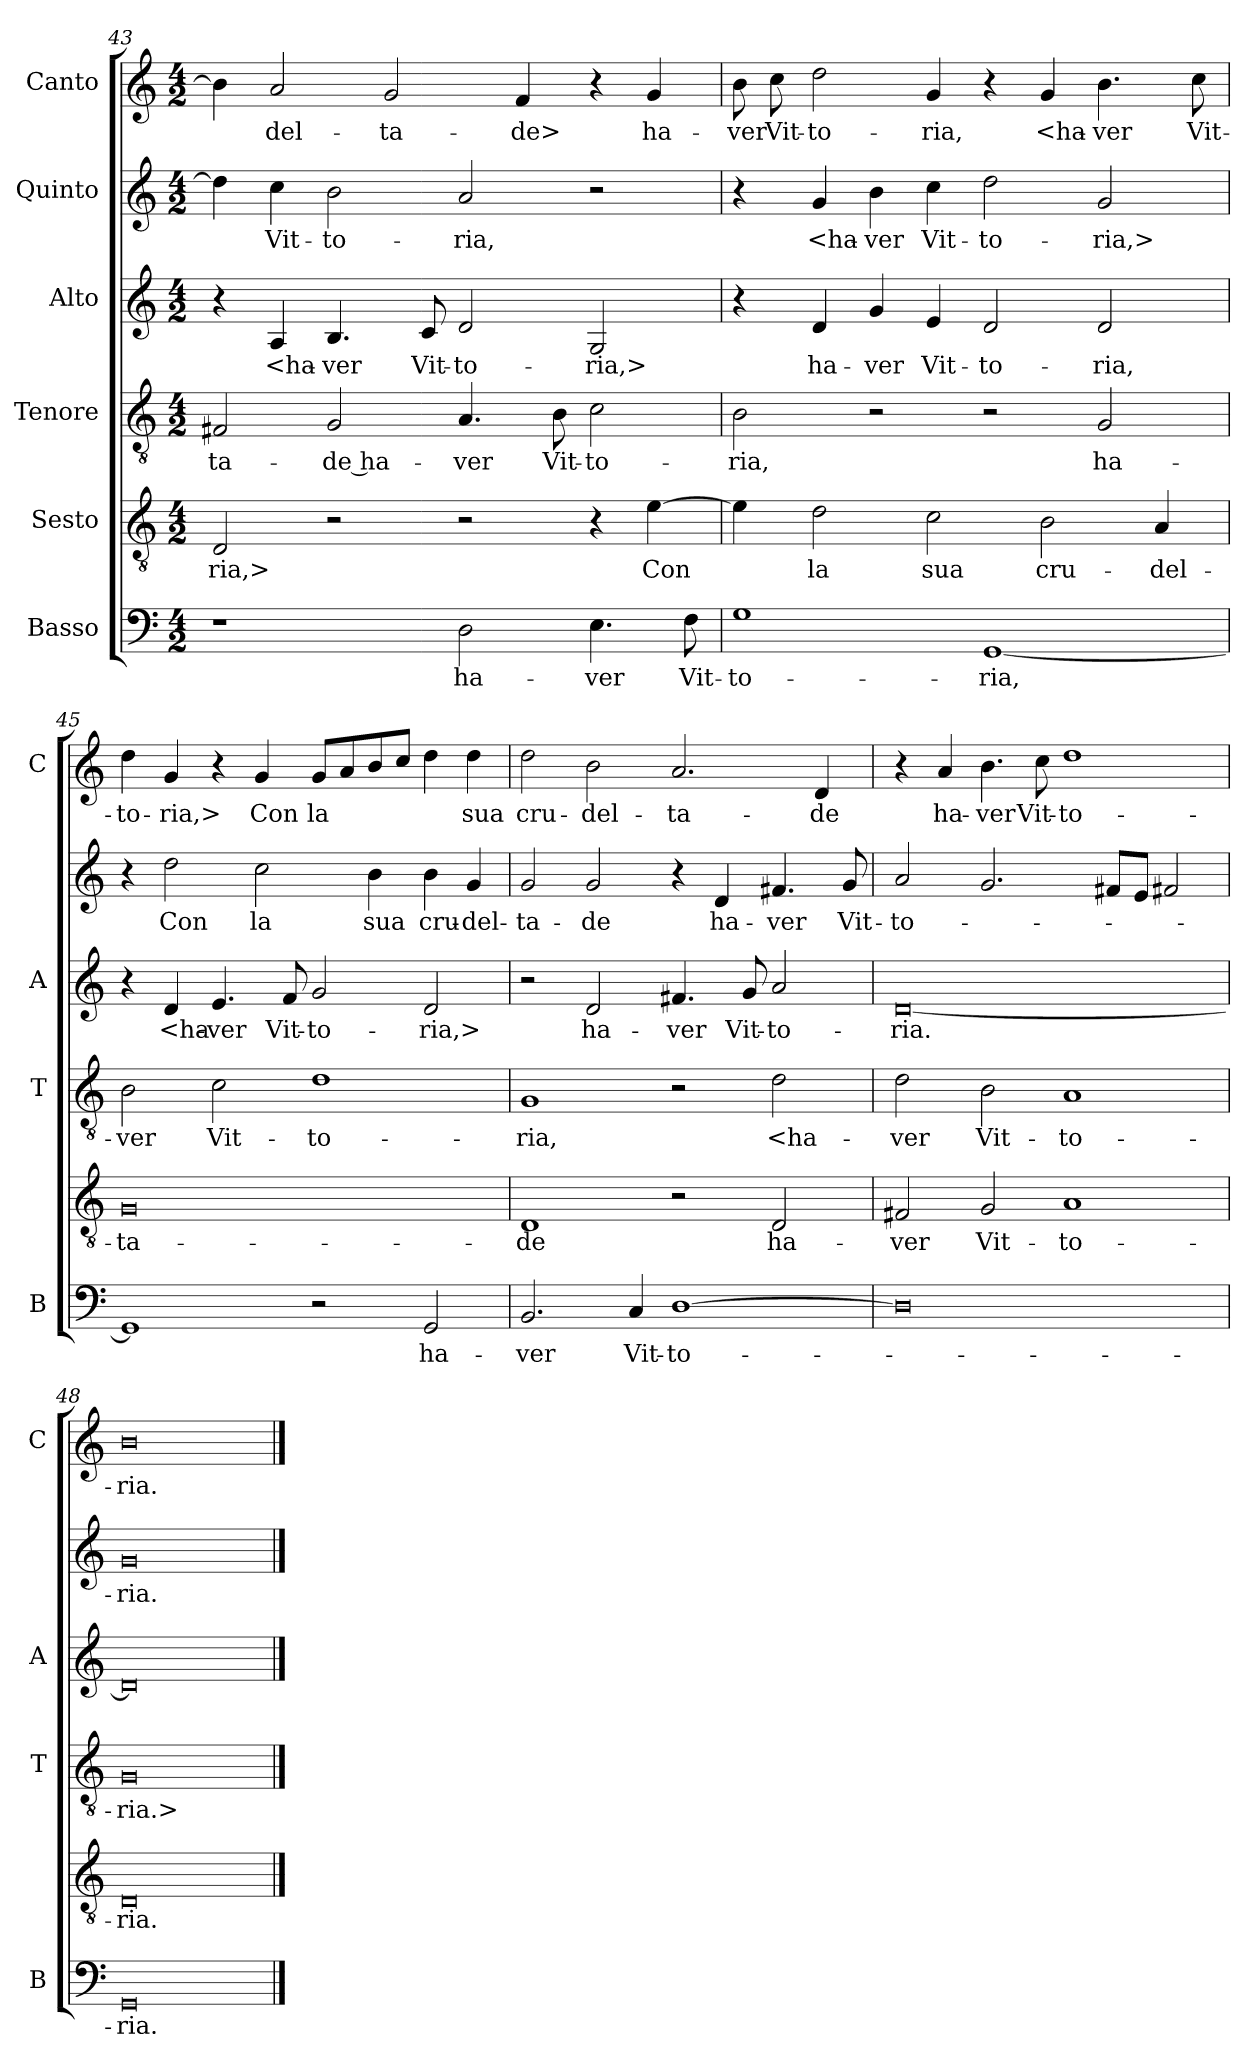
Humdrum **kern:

**kern	**text	**kern	**text	**kern	**text	**kern	**text	**kern	**text	**kern	**text
*part6	*part6	*part5	*part5	*part4	*part4	*part3	*part3	*part2	*part2	*part1	*part1
*staff6	*staff6	*staff5	*staff5	*staff4	*staff4	*staff3	*staff3	*staff2	*staff2	*staff1	*staff1
*I"Basso	*	*I"Sesto	*	*I"Tenore	*	*I"Alto	*	*I"Quinto	*	*I"Canto	*
*I'B	*	*	*	*I'T	*	*I'A	*	*	*	*I'C	*
*clefF4	*	*clefGv2	*	*clefGv2	*	*clefG2	*	*clefG2	*	*clefG2	*
*k[]	*	*k[]	*	*k[]	*	*k[]	*	*k[]	*	*k[]	*
*C:	*	*C:	*	*C:	*	*C:	*	*C:	*	*C:	*
*M4/2	*	*M4/2	*	*M4/2	*	*M4/2	*	*M4/2	*	*M4/2	*
=43	=43	=43	=43	=43	=43	=43	=43	=43	=43	=43	=43
1r	.	2D	-ria,>	2F#X	-ta-	4r	.	4dd]	.	4b]	.
.	.	.	.	.	.	4A	<ha-	4cc	Vit-	2a	-del-
.	.	2r	.	2G	-de ha-	4.B	-ver	2b	-to-	.	.
.	.	.	.	.	.	.	.	.	.	2g	-ta-
.	.	.	.	.	.	8c	Vit-	.	.	.	.
2D	ha-	2r	.	4.A	-ver	2d	-to-	2a	-ria,	.	.
.	.	.	.	.	.	.	.	.	.	4f	-de>
.	.	.	.	8B	Vit-	.	.	.	.	.	.
4.E	-ver	4r	.	2c	-to-	2G	-ria,>	2r	.	4r	.
.	.	[4e	Con	.	.	.	.	.	.	4g	ha-
8F	Vit-	.	.	.	.	.	.	.	.	.	.
=44	=44	=44	=44	=44	=44	=44	=44	=44	=44	=44	=44
1G	-to-	4e]	.	2B	-ria,	4r	.	4r	.	8b	-ver
.	.	.	.	.	.	.	.	.	.	8cc	Vit-
.	.	2d	la	.	.	4d	ha-	4g	<ha-	2dd	-to-
.	.	.	.	2r	.	4g	-ver	4b	-ver	.	.
.	.	2c	sua	.	.	4e	Vit-	4cc	Vit-	4g	-ria,
[1GG	-ria,	.	.	2r	.	2d	-to-	2dd	-to-	4r	.
.	.	2B	cru-	.	.	.	.	.	.	4g	<ha-
.	.	.	.	2G	ha-	2d	-ria,	2g	-ria,>	4.b	-ver
.	.	4A	-del-	.	.	.	.	.	.	.	.
.	.	.	.	.	.	.	.	.	.	8cc	Vit-
=45	=45	=45	=45	=45	=45	=45	=45	=45	=45	=45	=45
1GG]	.	0G	-ta-	2B	-ver	4r	.	4r	.	4dd	-to-
.	.	.	.	.	.	4d	<ha-	2dd	Con	4g	-ria,>
.	.	.	.	2c	Vit-	4.e	-ver	.	.	4r	.
.	.	.	.	.	.	.	.	2cc	la	4g	Con
.	.	.	.	.	.	8f	Vit-	.	.	.	.
2r	.	.	.	1d	-to-	2g	-to-	.	.	8gL	la
.	.	.	.	.	.	.	.	.	.	8a	.
.	.	.	.	.	.	.	.	4b	sua	8b	.
.	.	.	.	.	.	.	.	.	.	8ccJ	.
2GG	ha-	.	.	.	.	2d	-ria,>	4b	cru-	4dd	.
.	.	.	.	.	.	.	.	4g	-del-	4dd	sua
=46	=46	=46	=46	=46	=46	=46	=46	=46	=46	=46	=46
2.BB	-ver	1D	-de	1G	-ria,	2r	.	2g	-ta-	2dd	cru-
.	.	.	.	.	.	2d	ha-	2g	-de	2b	-del-
4C	Vit-	.	.	.	.	.	.	.	.	.	.
[1D	-to-	2r	.	2r	.	4.f#X	-ver	4r	.	2.a	-ta-
.	.	.	.	.	.	.	.	4d	ha-	.	.
.	.	.	.	.	.	8g	Vit-	.	.	.	.
.	.	2D	ha-	2d	<ha-	2a	-to-	4.f#X	-ver	.	.
.	.	.	.	.	.	.	.	.	.	4d	-de
.	.	.	.	.	.	.	.	8g	Vit-	.	.
=47	=47	=47	=47	=47	=47	=47	=47	=47	=47	=47	=47
0D]	.	2F#X	-ver	2d	-ver	[0d	-ria.	2a	-to-	4r	.
.	.	.	.	.	.	.	.	.	.	4a	ha-
.	.	2G	Vit-	2B	Vit-	.	.	2.g	.	4.b	-ver
.	.	.	.	.	.	.	.	.	.	8cc	Vit-
.	.	1A	-to-	1A	-to-	.	.	.	.	1dd	-to-
.	.	.	.	.	.	.	.	8f#XL	.	.	.
.	.	.	.	.	.	.	.	8eJ	.	.	.
.	.	.	.	.	.	.	.	2f#X	.	.	.
=48	=48	=48	=48	=48	=48	=48	=48	=48	=48	=48	=48
0GG	-ria.	0D	-ria.	0G	-ria.>	0d]	.	0g	-ria.	0b	-ria.
==	==	==	==	==	==	==	==	==	==	==	==
*-	*-	*-	*-	*-	*-	*-	*-	*-	*-	*-	*-
